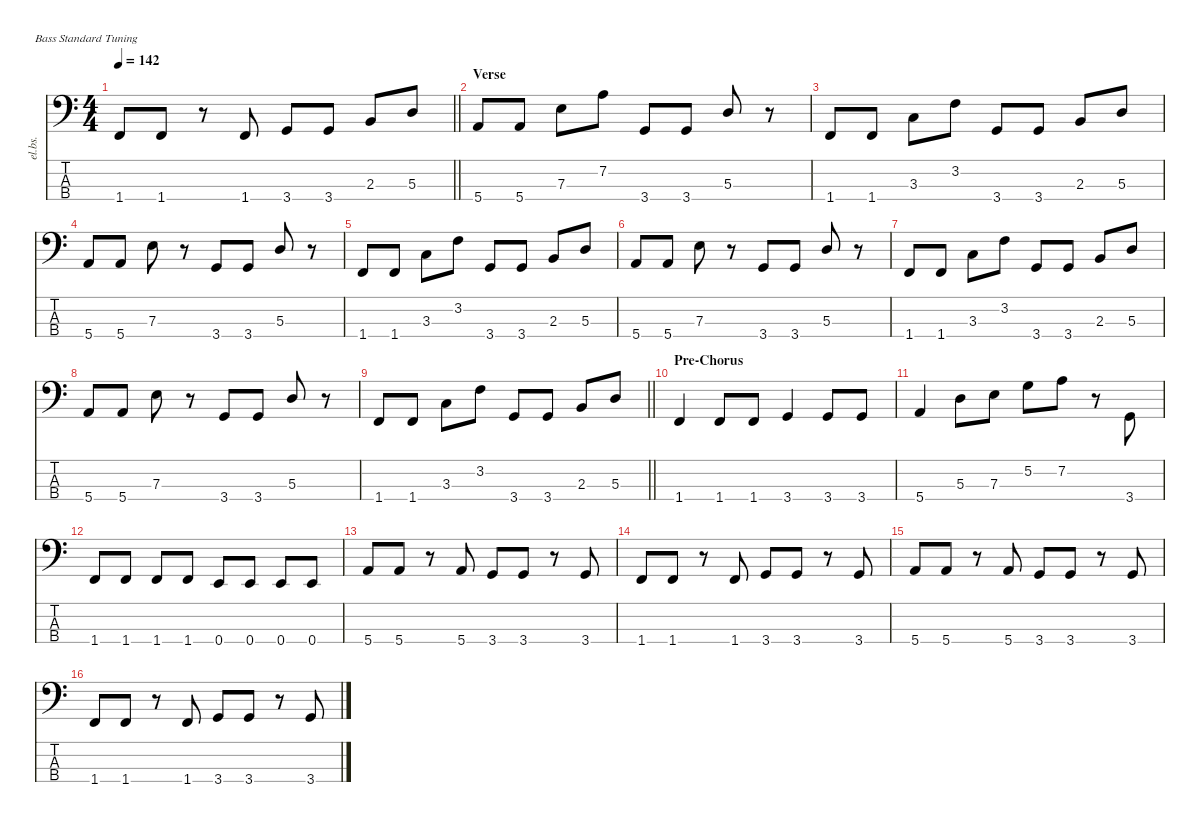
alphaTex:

\defaultSystemsLayout 4
\hideDynamics
\bracketExtendMode nobrackets
\otherSystemsTrackNameOrientation horizontal
\track ("Bass" "el.bs.") {defaultSystemsLayout 8 instrument electricbassfinger}
\staff {score tabs}
\tuning (G2 D2 A1 E1)
\ts (4 4)
\tempo 142
\clef f4
\barLineRight lightlight
\ks c
1.4.8{dy f beam Up} 1.4.8{beam Up} r.8{beam Up} 1.4.8{beam Up} 3.4.8{beam Up} 3.4.8{beam Up} 2.3.8{beam Up} 5.3.8{beam Up} |
\section ("" "Verse")
5.4.8{beam Up} 5.4.8{beam Up} 7.3.8{beam Down} 7.2.8{beam Down} 3.4.8{beam Up} 3.4.8{beam Up} 5.3.8{beam Up} r.8{beam Up} |
1.4.8{beam Up} 1.4.8{beam Up} 3.3.8{beam Down} 3.2.8{beam Down} 3.4.8{beam Up} 3.4.8{beam Up} 2.3.8{beam Up} 5.3.8{beam Up} |
5.4.8{beam Up} 5.4.8{beam Up} 7.3.8{beam Down} r.8{beam Down} 3.4.8{beam Up} 3.4.8{beam Up} 5.3.8{beam Up} r.8{beam Up} |
1.4.8{beam Up} 1.4.8{beam Up} 3.3.8{beam Down} 3.2.8{beam Down} 3.4.8{beam Up} 3.4.8{beam Up} 2.3.8{beam Up} 5.3.8{beam Up} |
5.4.8{beam Up} 5.4.8{beam Up} 7.3.8{beam Down} r.8{beam Down} 3.4.8{beam Up} 3.4.8{beam Up} 5.3.8{beam Up} r.8{beam Up} |
1.4.8{beam Up} 1.4.8{beam Up} 3.3.8{beam Down} 3.2.8{beam Down} 3.4.8{beam Up} 3.4.8{beam Up} 2.3.8{beam Up} 5.3.8{beam Up} |
5.4.8{beam Up} 5.4.8{beam Up} 7.3.8{beam Down} r.8{beam Down} 3.4.8{beam Up} 3.4.8{beam Up} 5.3.8{beam Up} r.8{beam Up} |
\barLineRight lightlight
1.4.8{beam Up} 1.4.8{beam Up} 3.3.8{beam Down} 3.2.8{beam Down} 3.4.8{beam Up} 3.4.8{beam Up} 2.3.8{beam Up} 5.3.8{beam Up} |
\section ("" "Pre-Chorus")
1.4.4{beam Up} 1.4.8{beam Up} 1.4.8{beam Up} 3.4.4{beam Up} 3.4.8{beam Up} 3.4.8{beam Up} |
5.4.4{beam Up} 5.3.8{beam Down} 7.3.8{beam Down} 5.2.8{beam Down} 7.2.8{beam Down} r.8{beam Down} 3.4.8{beam Up} |
1.4.8{beam Up} 1.4.8{beam Up} 1.4.8{beam Up} 1.4.8{beam Up} 0.4.8{beam Up} 0.4.8{beam Up} 0.4.8{beam Up} 0.4.8{beam Up} |
5.4.8{beam Up} 5.4.8{beam Up} r.8{beam Up} 5.4.8{beam Up} 3.4.8{beam Up} 3.4.8{beam Up} r.8{beam Up} 3.4.8{beam Up} |
1.4.8{beam Up} 1.4.8{beam Up} r.8{beam Up} 1.4.8{beam Up} 3.4.8{beam Up} 3.4.8{beam Up} r.8{beam Up} 3.4.8{beam Up} |
5.4.8{beam Up} 5.4.8{beam Up} r.8{beam Up} 5.4.8{beam Up} 3.4.8{beam Up} 3.4.8{beam Up} r.8{beam Up} 3.4.8{beam Up} |
1.4.8{beam Up} 1.4.8{beam Up} r.8{beam Up} 1.4.8{beam Up} 3.4.8{beam Up} 3.4.8{beam Up} r.8{beam Up} 3.4.8{beam Up}
